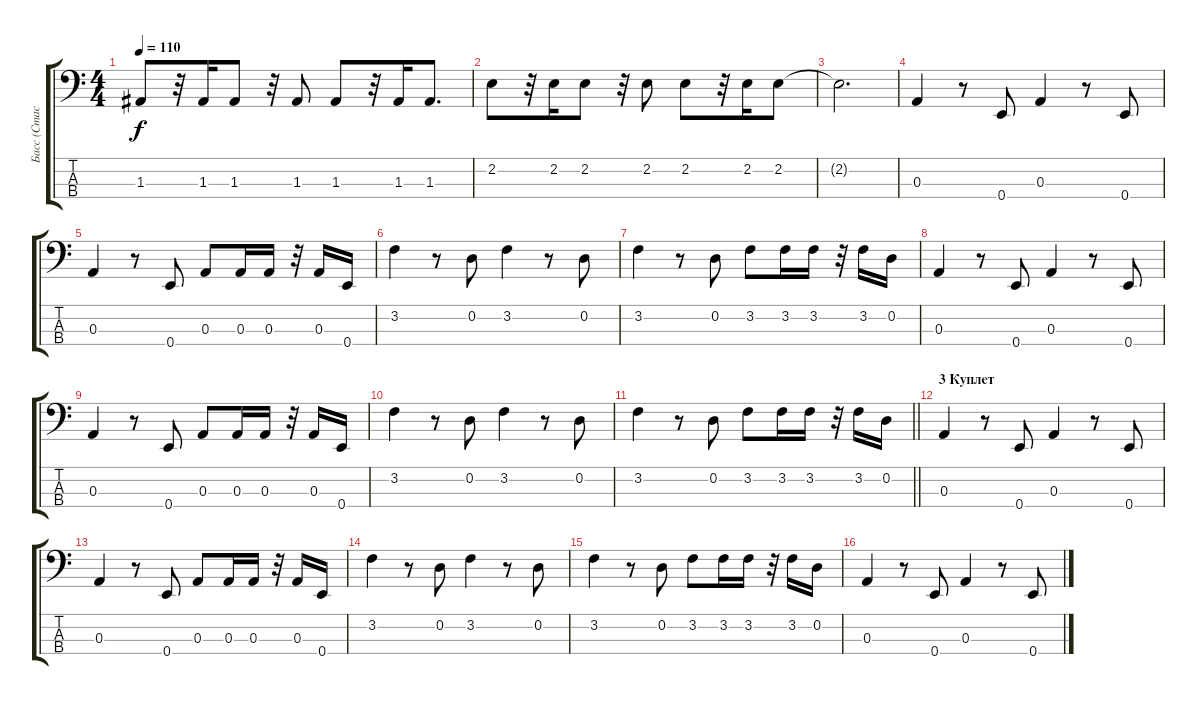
\track ("Басс (Стасики Марков)" "Басс (Стас") {instrument electricbassfinger}
\staff {score tabs}
\tuning (G2 D2 A1 E1) {hide}
\ts (4 4)
\tempo 110
\clef f4
\ks c
1.3.8{dy f} r.32 1.3.16 1.3.8 r.32 1.3.8 1.3.8 r.32 1.3.16 1.3.8{d} |
2.2.8 r.32 2.2.16 2.2.8 r.32 2.2.8 2.2.8 r.32 2.2.16 2.2.8 |
2.2{t}.2{d} |
0.3.4 r.8 0.4.8 0.3.4 r.8 0.4.8 |
0.3.4 r.8 0.4.8 0.3.8 0.3.16 0.3.16 r.32 0.3.16 0.4.16 |
3.2.4 r.8 0.2.8 3.2.4 r.8 0.2.8 |
3.2.4 r.8 0.2.8 3.2.8 3.2.16 3.2.16 r.32 3.2.16 0.2.16 |
0.3.4 r.8 0.4.8 0.3.4 r.8 0.4.8 |
0.3.4 r.8 0.4.8 0.3.8 0.3.16 0.3.16 r.32 0.3.16 0.4.16 |
3.2.4 r.8 0.2.8 3.2.4 r.8 0.2.8 |
\barLineRight lightlight
3.2.4 r.8 0.2.8 3.2.8 3.2.16 3.2.16 r.32 3.2.16 0.2.16 |
\section ("" "3 Куплет")
0.3.4 r.8 0.4.8 0.3.4 r.8 0.4.8 |
0.3.4 r.8 0.4.8 0.3.8 0.3.16 0.3.16 r.32 0.3.16 0.4.16 |
3.2.4 r.8 0.2.8 3.2.4 r.8 0.2.8 |
3.2.4 r.8 0.2.8 3.2.8 3.2.16 3.2.16 r.32 3.2.16 0.2.16 |
0.3.4 r.8 0.4.8 0.3.4 r.8 0.4.8
